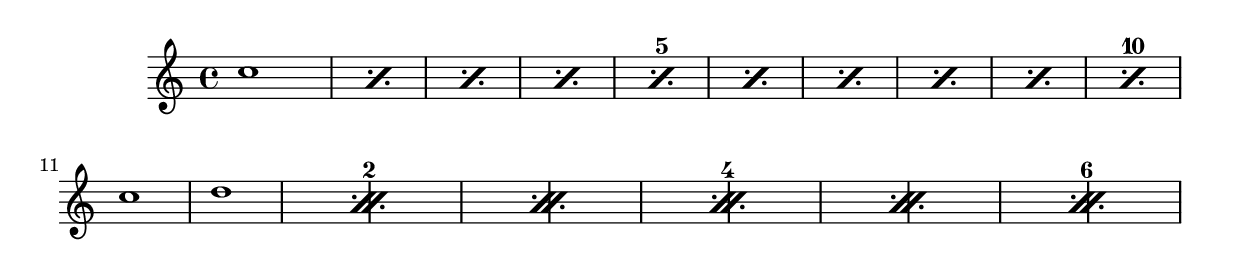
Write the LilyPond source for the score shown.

%% DO NOT EDIT this file manually; it is automatically
%% generated from LSR http://lsr.dsi.unimi.it
%% Make any changes in LSR itself, or in Documentation/snippets/new/ ,
%% and then run scripts/auxiliar/makelsr.py
%%
%% This file is in the public domain.
\version "2.14.2"

\header {
  lsrtags = "repeats, tweaks-and-overrides"

%% Translation of GIT committish: b482c3e5b56c3841a88d957e0ca12964bd3e64fa
  texidoces = "
Se pueden mostrar los contadores de las repeticiones del tipo
porcentaje a intervalos regulares mediante el establecimiento de
la propiedad de contexto @code{repeatCountVisibility}.

"
  doctitlees = "Visibilidad del contador de repeticiones de tipo porcentaje"


%% Translation of GIT committish: 0a868be38a775ecb1ef935b079000cebbc64de40
  texidocde = "
Prozentwiederholungszähler können in regelmäßigen Intervallen angezeigt
werden, indem man die Eigenschaft @code{repeatCountVisibility} beeinflusst.
"
  doctitlede = "Sichtbarkeit von Prozent-Wiederholungen"

%% Translation of GIT committish: a5bde6d51a5c88e952d95ae36c61a5efc22ba441
  texidocfr = "
Le numéro de mesure répétée sera imprimé à intervalle régulier si vous
déterminez la propriété de contexte @code{repeatCountVisibility}.

"
  doctitlefr = "Affichage du numéro de répétition en pourcent"


  texidoc = "
Percent repeat counters can be shown at regular intervals by setting
the context property @code{repeatCountVisibility}.

"
  doctitle = "Percent repeat count visibility"
} % begin verbatim


\relative c'' {
  \set countPercentRepeats = ##t
  \set repeatCountVisibility = #(every-nth-repeat-count-visible 5)
  \repeat percent 10 { c1 } \break
  \set repeatCountVisibility = #(every-nth-repeat-count-visible 2)
  \repeat percent 6 { c1 d1 }
}
